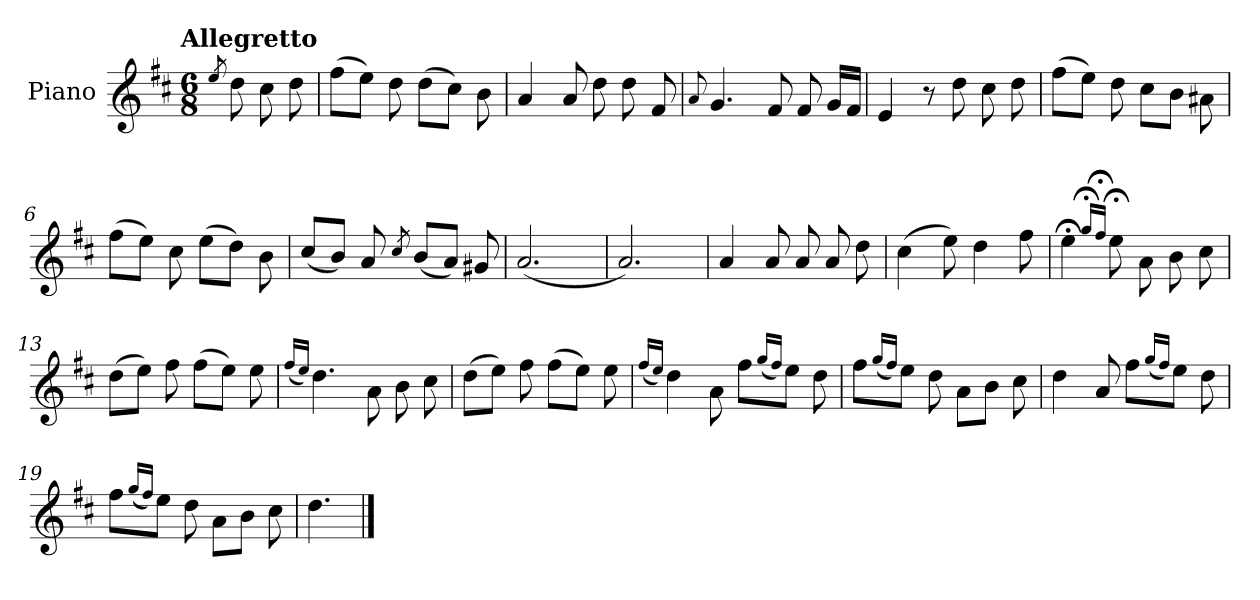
**kern
*part1
*staff1
*I"Piano
*I'Pno.
*clefG2
*k[f#c#]
!!LO:TX:omd:t=Allegretto
*M6/8
*MM116
=
8qee/
8dd\
8cc#\
8dd\
=1
(>8ff#\L
8ee\J)
8dd\
(>8dd\L
8cc#\J)
8b\
=2
4a/
8a/
8dd\
8dd\
8f#/
=3
8qqa/
4.g/
8f#/
8f#/
16g/LL
16f#/JJ
!!LO:LB:g=z
=4
4e/
8r
8dd\
8cc#\
8dd\
=5
(>8ff#\L
8ee\J)
8dd\
8cc#\L
8b\J
8a#X\
=6
(>8ff#\L
8ee\J)
8cc#\
(>8ee\L
8dd\J)
8b\
=7
(<8cc#/L
8b/J)
8a/
8qcc#/
(<8b/L
8a/J)
8g#X/
=8
(<2.a/
!!LO:LB:g=z
=9
2.a/)
=10
4a/
8a/
8a/
8a/
8dd\
=11
(>4cc#\
8ee\)
4dd\
8ff#\
=12
4ee;<\
16qqgg;</LL
16qqff#;</JJ
8ee;<\
8a\
8b\
8cc#\
=13
(>8dd\L
8ee\J)
8ff#\
(>8ff#\L
8ee\J)
8ee\
!!LO:LB:g=z
=14
(<16qqff#/LL
16qqee/JJ)
4.dd\
8a\
8b\
8cc#\
=15
(>8dd\L
8ee\J)
8ff#\
(>8ff#\L
8ee\J)
8ee\
=16
(<16qqff#/LL
16qqee/JJ)
4dd\
8a\
8ff#\L
(<16qqgg/LL
16qqff#/JJ)
8ee\J
8dd\
=17
8ff#\L
(<16qqgg/LL
16qqff#/JJ)
8ee\J
8dd\
8a\L
8b\J
8cc#\
!!LO:LB:g=z
=18
4dd\
8a/
8ff#\L
(<16qqgg/LL
16qqff#/JJ)
8ee\J
8dd\
=19
8ff#\L
(<16qqgg/LL
16qqff#/JJ)
8ee\J
8dd\
8a\L
8b\J
8cc#\
=20
4.dd\
==
*-
